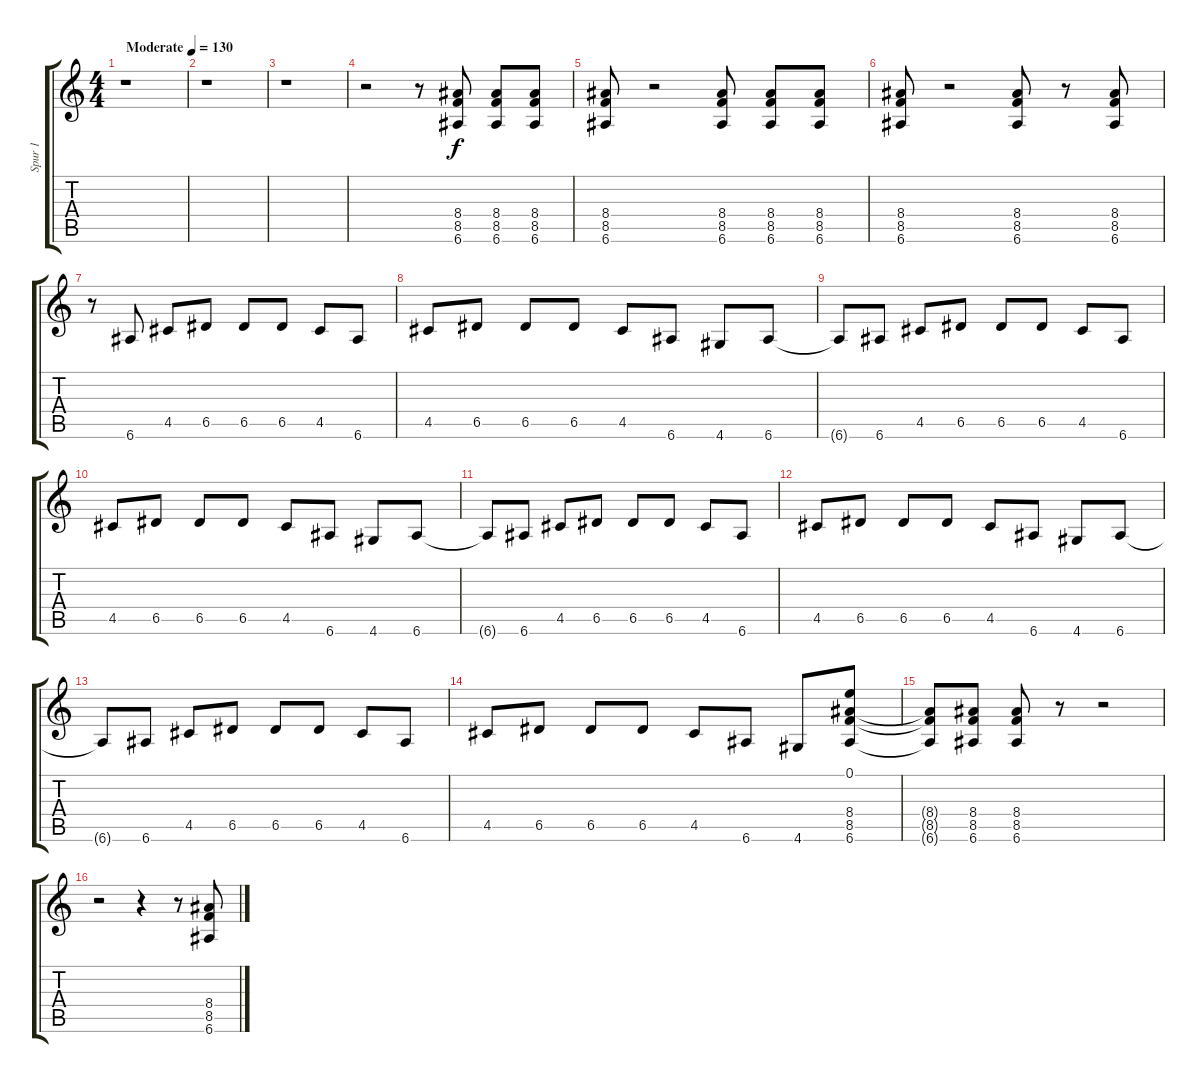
\track ("Spur 1" "Spur 1") {instrument overdrivenguitar}
\staff {score tabs}
\tuning (E4 B3 G3 D3 A2 E2) {hide}
\ts (4 4)
\tempo (130 "Moderate")
\clef g2
\ks c
r.1{dy f instrument overdrivenguitar} |
r.1 |
r.1 |
r.2 r.8 (8.4 8.5 6.6).8 (8.4 8.5 6.6).8 (8.4 8.5 6.6).8 |
(8.4 8.5 6.6).8 r.2 (8.4 8.5 6.6).8 (8.4 8.5 6.6).8 (8.4 8.5 6.6).8 |
(8.4 8.5 6.6).8 r.2 (8.4 8.5 6.6).8 r.8 (8.4 8.5 6.6).8 |
r.8 6.6.8 4.5.8 6.5.8 6.5.8 6.5.8 4.5.8 6.6.8 |
4.5.8 6.5.8 6.5.8 6.5.8 4.5.8 6.6.8 4.6.8 6.6.8 |
6.6{t}.8 6.6.8 4.5.8 6.5.8 6.5.8 6.5.8 4.5.8 6.6.8 |
4.5.8 6.5.8 6.5.8 6.5.8 4.5.8 6.6.8 4.6.8 6.6.8 |
6.6{t}.8 6.6.8 4.5.8 6.5.8 6.5.8 6.5.8 4.5.8 6.6.8 |
4.5.8 6.5.8 6.5.8 6.5.8 4.5.8 6.6.8 4.6.8 6.6.8 |
6.6{t}.8 6.6.8 4.5.8 6.5.8 6.5.8 6.5.8 4.5.8 6.6.8 |
4.5.8 6.5.8 6.5.8 6.5.8 4.5.8 6.6.8 4.6.8 (0.1 8.4 8.5 6.6).8 |
(8.4{t} 8.5{t} 6.6{t}).8 (8.4 8.5 6.6).8 (8.4 8.5 6.6).8 r.8 r.2 |
r.2 r.4 r.8 (8.4 8.5 6.6).8
